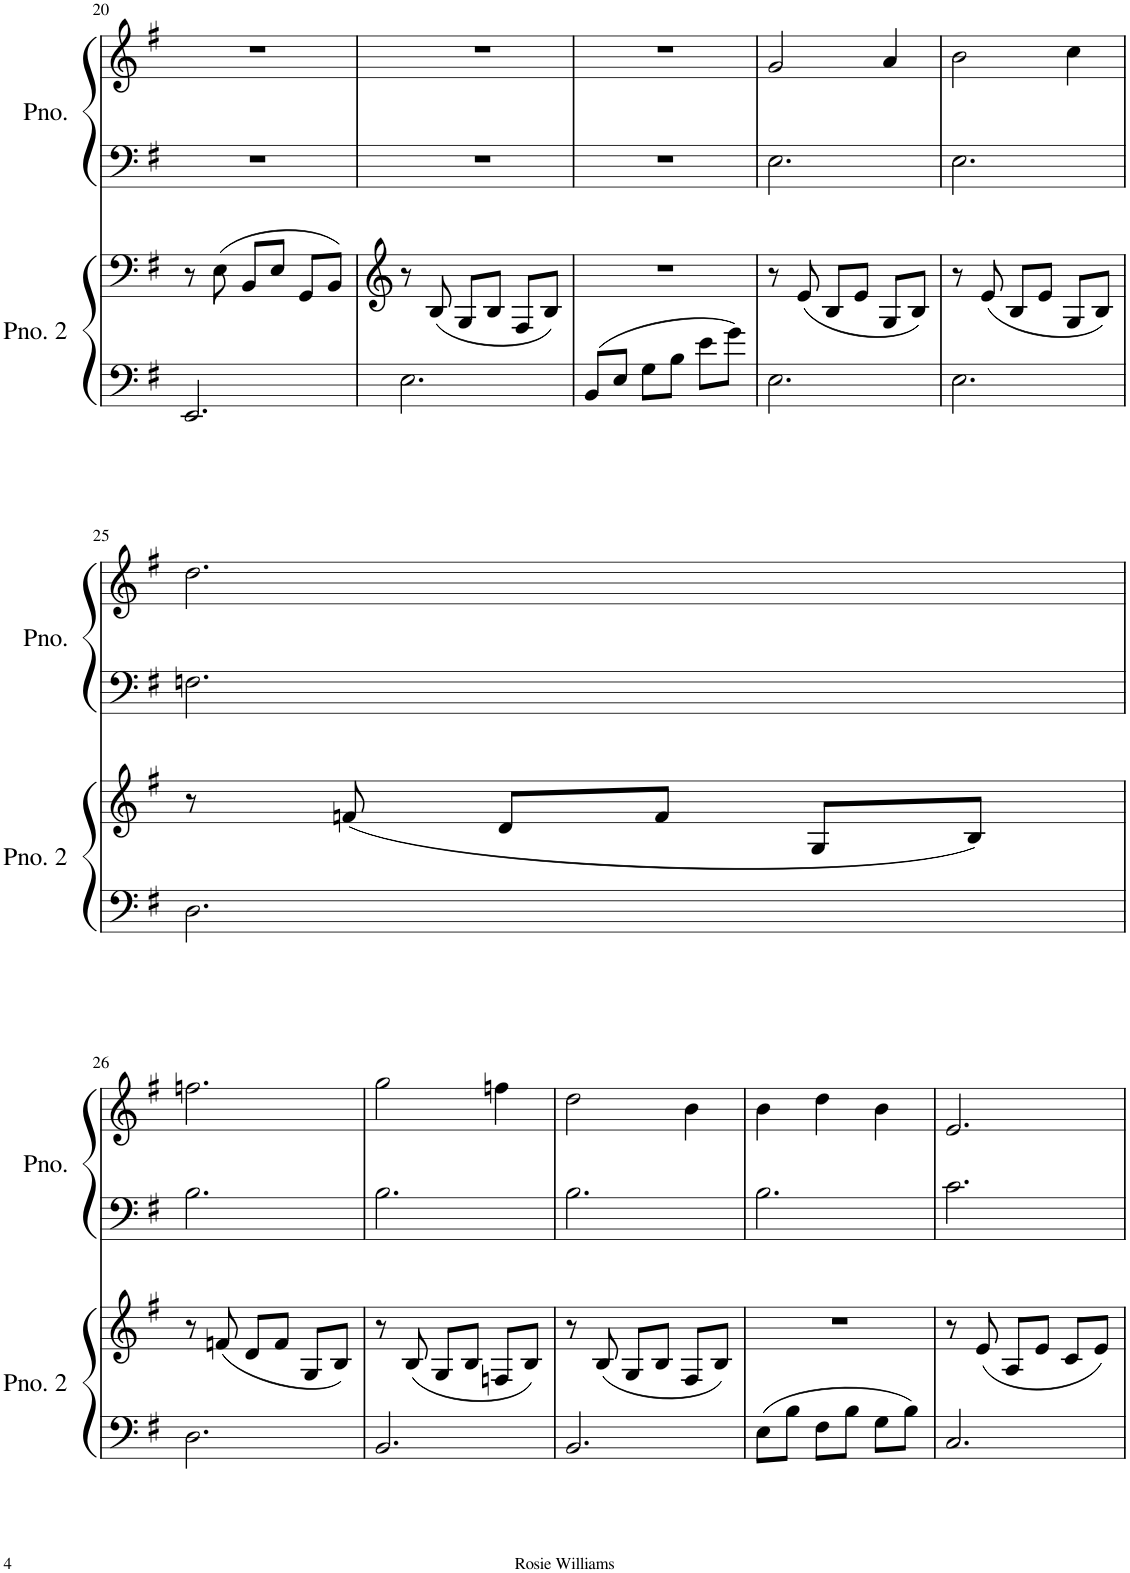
**kern	**kern	**kern	**kern
*part2	*part2	*part1	*part1
*staff4	*staff3	*staff2	*staff1
*I"Piano 2	*	*I"Piano	*
*I'Pno. 2	*	*I'Pno.	*
!!LO:PB:g=z
*clefF4	*clefG2	*clefF4	*clefG2
*k[f#]	*k[f#]	*k[f#]	*k[f#]
*M3/4	*M3/4	*M3/4	*M3/4
=20	=20	=20	=20
2.EE/	8r	2.r	2.r
.	(8E\	.	.
.	8BB/L	.	.
.	8E/J	.	.
.	8GG/L	.	.
.	8BB/J)	.	.
=21	=21	=21	=21
2.E\	8r	2.r	2.r
.	(8B/	.	.
.	8G/L	.	.
.	8B/J	.	.
.	8F#/L	.	.
.	8B/J)	.	.
=22	=22	=22	=22
8BB/L	2.r	2.r	2.r
8E/J	.	.	.
8G\L	.	.	.
8B\J	.	.	.
8e\L	.	.	.
8g\J	.	.	.
=23	=23	=23	=23
2.E\	8r	2.E\	2g/
.	(8e/	.	.
.	8B/L	.	.
.	8e/J	.	.
.	8G/L	.	4a/
.	8B/J)	.	.
=24	=24	=24	=24
2.E\	8r	2.E\	2b\
.	(8e/	.	.
.	8B/L	.	.
.	8e/J	.	.
.	8G/L	.	4cc\
.	8B/J)	.	.
!!LO:LB:g=z
=25	=25	=25	=25
2.D\	8r	2.Fn\	2.dd\
.	(8fn/	.	.
.	8d/L	.	.
.	8f/J	.	.
.	8G/L	.	.
.	8B/J)	.	.
!!LO:LB:g=z
=26	=26	=26	=26
2.D\	8r	2.B\	2.ffn\
.	(8fn/	.	.
.	8d/L	.	.
.	8f/J	.	.
.	8G/L	.	.
.	8B/J)	.	.
=27	=27	=27	=27
2.BB/	8r	2.B\	2gg\
.	(8B/	.	.
.	8G/L	.	.
.	8B/J	.	.
.	8Fn/L	.	4ffn\
.	8B/J)	.	.
=28	=28	=28	=28
2.BB/	8r	2.B\	2dd\
.	(8B/	.	.
.	8G/L	.	.
.	8B/J	.	.
.	8F#/L	.	4b\
.	8B/J)	.	.
=29	=29	=29	=29
8E\L	2.r	2.B\	4b\
8B\J	.	.	.
8F#\L	.	.	4dd\
8B\J	.	.	.
8G\L	.	.	4b\
8B\J	.	.	.
=30	=30	=30	=30
2.C/	8r	2.c\	2.e/
.	(8e/	.	.
.	8A/L	.	.
.	8e/J	.	.
.	8c/L	.	.
.	8e/J)	.	.
=	=	=	=
*-	*-	*-	*-
